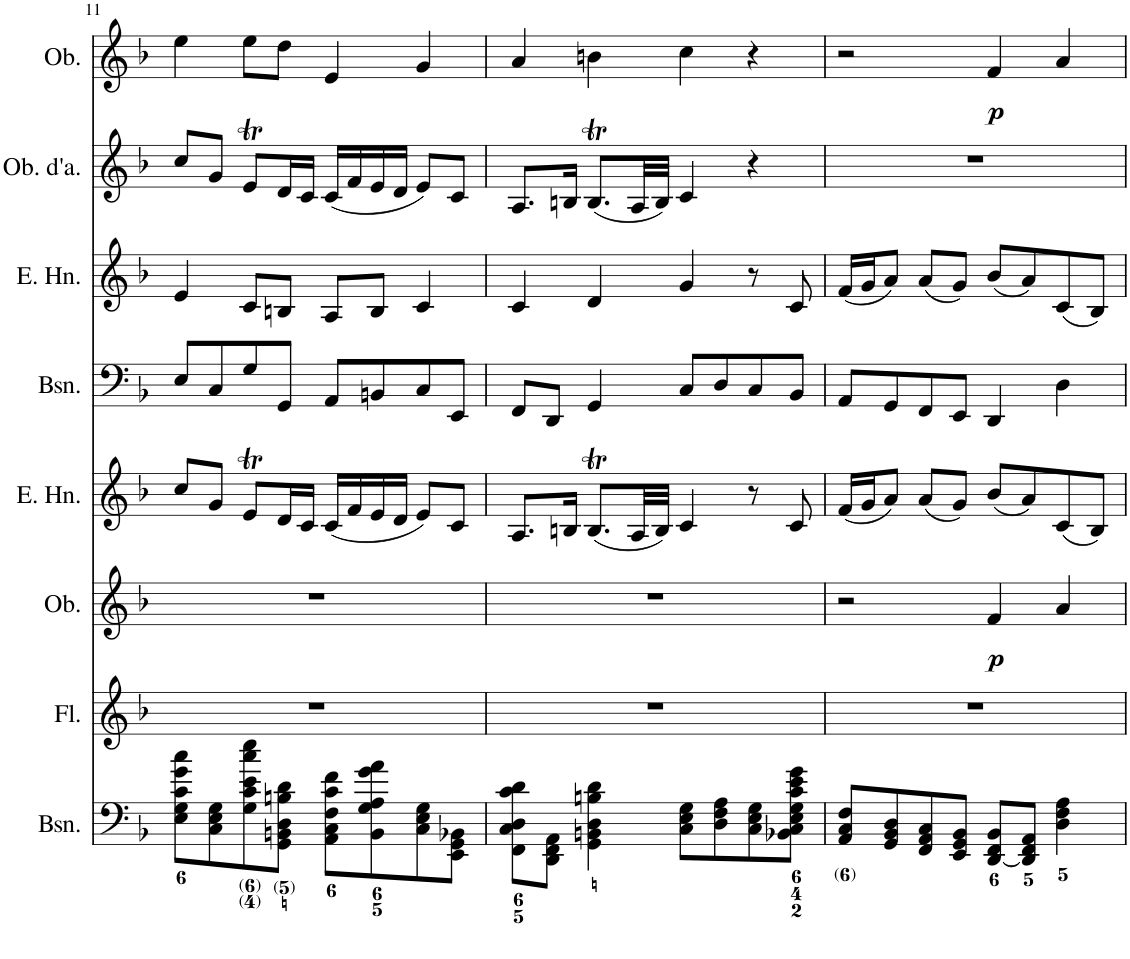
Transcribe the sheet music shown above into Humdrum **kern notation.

**kern	**kern	**kern	**dynam	**kern	**kern	**kern	**kern	**kern	**dynam
*part8	*part7	*part6	*part6	*part5	*part4	*part3	*part2	*part1	*part1
*staff8	*staff7	*staff6	*staff6	*staff5	*staff4	*staff3	*staff2	*staff1	*staff1
*I"Bassoon	*I"Flute	*I"Oboe	*	*I"English Horn	*I"Bassoon	*I"English Horn	*I"Oboe d'amore	*I"Oboe	*
*I'Bsn.	*I'Fl.	*I'Ob.	*	*I'E. Hn.	*I'Bsn.	*I'E. Hn.	*I'Ob. d'a.	*I'Ob.	*
!!LO:PB:g=z
*clefF4	*clefG2	*clefG2	*	*clefG2	*clefF4	*clefG2	*clefG2	*clefG2	*
*	*	*	*	*ITrd4c7	*	*ITrd4c7	*	*	*
*k[b-]	*k[b-]	*k[b-]	*	*k[b-]	*k[b-]	*k[b-]	*k[b-]	*k[b-]	*
*M4/4	*M4/4	*M4/4	*	*M4/4	*M4/4	*M4/4	*M4/4	*M4/4	*
*met(c)	*met(c)	*met(c)	*	*met(c)	*met(c)	*met(c)	*met(c)	*met(c)	*
=11	=11	=11	=11	=11	=11	=11	=11	=11	=11
8E\ 8G\ 8c\ 8g\ 8cc\L	1r	1r	.	8cc/L	8E/L	4e/	8cc/L	4ee\	.
8C\ 8E\ 8G\	.	.	.	8g/J	8C/	.	8g/J	.	.
8G\ 8c\ 8e\ 8cc\ 8ee\	.	.	.	8et/L	8G/	8c/L	8et/L	8ee\L	.
8GG\ 8BBn\ 8D\ 8Bn\ 8d\J	.	.	.	16d/L	8GG/J	8Bn/J	16d/L	8dd\J	.
.	.	.	.	16c/JJ	.	.	16c/JJ	.	.
8AA\ 8C\ 8F\ 8c\ 8f\L	.	.	.	(16c/LL	8AA/L	8A/L	(16c/LL	4e/	.
.	.	.	.	16f/	.	.	16f/	.	.
8BB\ 8G\ 8A\ 8g\ 8a\	.	.	.	16e/	8BBn/	8B/J	16e/	.	.
.	.	.	.	16d/JJ	.	.	16d/JJ	.	.
8C\ 8E\ 8G\	.	.	.	8e/L)	8C/	4c/	8e/L)	4g/	.
8EE\ 8GG\ 8BB-X\J	.	.	.	8c/J	8EE/J	.	8c/J	.	.
=12	=12	=12	=12	=12	=12	=12	=12	=12	=12
8FF\ 8C\ 8D\ 8c\ 8d\L	1r	1r	.	8.A/L	8FF/L	4c/	8.A/L	4a/	.
8DD\ 8FF\ 8AA\J	.	.	.	.	8DD/J	.	.	.	.
.	.	.	.	16Bn/Jk	.	.	16Bn/Jk	.	.
4GG\ 4BBn\ 4D\ 4Bn\ 4d\	.	.	.	(8.Bt/L	4GG/	4d/	(8.Bt/L	4bn\	.
.	.	.	.	32A/LL	.	.	32A/LL	.	.
.	.	.	.	32B/JJJ)	.	.	32B/JJJ)	.	.
8C\ 8E\ 8G\L	.	.	.	4c/	8C/L	4g/	4c/	4cc\	.
8D\ 8F\ 8A\	.	.	.	.	8D/	.	.	.	.
8C\ 8E\ 8G\	.	.	.	8r	8C/	8r	4r	4r	.
8BB-X\ 8C\ 8E\ 8G\ 8c\ 8e\ 8g\J	.	.	.	8c/	8BB-/J	8c/	.	.	.
=13	=13	=13	=13	=13	=13	=13	=13	=13	=13
8AA/ 8C/ 8F/L	1r	2r	.	(16f/LL	8AA/L	(16f/LL	1r	2r	.
.	.	.	.	16g/J	.	16g/J	.	.	.
8GG/ 8BB-/ 8D/	.	.	.	8a/J)	8GG/	8a/J)	.	.	.
8FF/ 8AA/ 8C/	.	.	.	(8a/L	8FF/	(8a/L	.	.	.
8EE/ 8GG/ 8BB-/J	.	.	.	8g/J)	8EE/J	8g/J)	.	.	.
!	!	!	!LO:DY:b	!	!	!	!	!	!LO:DY:b
[8DD/ 8FF/ 8BB-/L	.	4f/	p	(8b-/L	4DD/	(8b-/L	.	4f/	p
8DD/] 8FF/ 8AA/J	.	.	.	8a/)	.	8a/)	.	.	.
4D\ 4F\ 4A\	.	4a/	.	(8c/	4D\	(8c/	.	4a/	.
.	.	.	.	8B-/J)	.	8B-/J)	.	.	.
=	=	=	=	=	=	=	=	=	=
*-	*-	*-	*-	*-	*-	*-	*-	*-	*-
